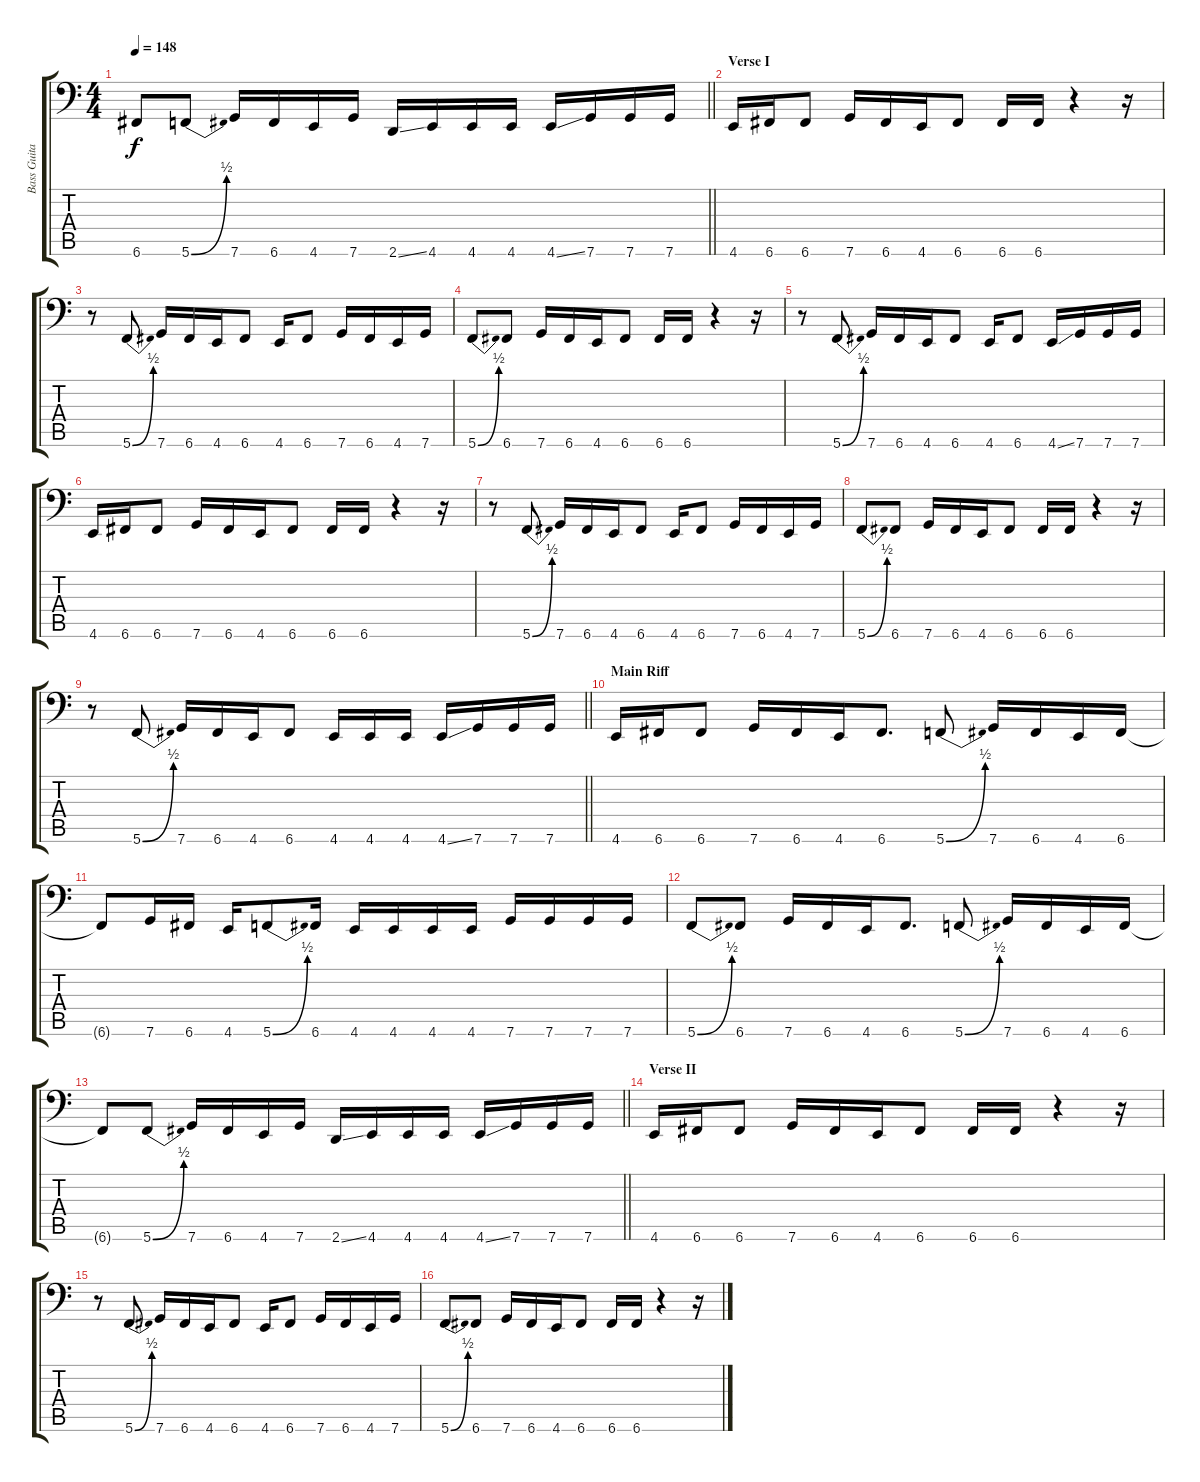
\track ("Bass Guitar" "Bass Guita") {instrument electricbassfinger}
\staff {score tabs}
\tuning (D3 A2 F2 C2 G1 C1) {hide}
\ts (4 4)
\tempo 148
\clef f4
\barLineRight lightlight
\ks c
6.6{t}.8{dy f} 5.6{be (bend 0 0 60 2)}.8 7.6.16 6.6.16 4.6.16 7.6.16 2.6{ss}.16 4.6.16 4.6.16 4.6.16 4.6{ss}.16 7.6.16 7.6.16 7.6.16 |
\section ("" "Verse I")
4.6.16 6.6.16 6.6.8 7.6.16 6.6.16 4.6.16 6.6.8 6.6.16 6.6.16 r.4 r.16 |
r.8 5.6{be (bend 0 0 60 2)}.8 7.6.16 6.6.16 4.6.16 6.6.8 4.6.16 6.6.8 7.6.16 6.6.16 4.6.16 7.6.16 |
5.6{be (bend 0 0 60 2)}.8 6.6.8 7.6.16 6.6.16 4.6.16 6.6.8 6.6.16 6.6.16 r.4 r.16 |
r.8 5.6{be (bend 0 0 60 2)}.8 7.6.16 6.6.16 4.6.16 6.6.8 4.6.16 6.6.8 4.6{ss}.16 7.6.16 7.6.16 7.6.16 |
4.6.16 6.6.16 6.6.8 7.6.16 6.6.16 4.6.16 6.6.8 6.6.16 6.6.16 r.4 r.16 |
r.8 5.6{be (bend 0 0 60 2)}.8 7.6.16 6.6.16 4.6.16 6.6.8 4.6.16 6.6.8 7.6.16 6.6.16 4.6.16 7.6.16 |
5.6{be (bend 0 0 60 2)}.8 6.6.8 7.6.16 6.6.16 4.6.16 6.6.8 6.6.16 6.6.16 r.4 r.16 |
\barLineRight lightlight
r.8 5.6{be (bend 0 0 60 2)}.8 7.6.16 6.6.16 4.6.16 6.6.8 4.6.16 4.6.16 4.6.16 4.6{ss}.16 7.6.16 7.6.16 7.6.16 |
\section ("" "Main Riff")
4.6.16 6.6.16 6.6.8 7.6.16 6.6.16 4.6.16 6.6.8{d} 5.6{be (bend 0 0 60 2)}.8 7.6.16 6.6.16 4.6.16 6.6.16 |
6.6{t}.8 7.6.16 6.6.16 4.6.16 5.6{be (bend 0 0 60 2)}.8 6.6.16 4.6.16 4.6.16 4.6.16 4.6.16 7.6.16 7.6.16 7.6.16 7.6.16 |
5.6{be (bend 0 0 60 2)}.8 6.6.8 7.6.16 6.6.16 4.6.16 6.6.8{d} 5.6{be (bend 0 0 60 2)}.8 7.6.16 6.6.16 4.6.16 6.6.16 |
\barLineRight lightlight
6.6{t}.8 5.6{be (bend 0 0 60 2)}.8 7.6.16 6.6.16 4.6.16 7.6.16 2.6{ss}.16 4.6.16 4.6.16 4.6.16 4.6{ss}.16 7.6.16 7.6.16 7.6.16 |
\section ("" "Verse II")
4.6.16 6.6.16 6.6.8 7.6.16 6.6.16 4.6.16 6.6.8 6.6.16 6.6.16 r.4 r.16 |
r.8 5.6{be (bend 0 0 60 2)}.8 7.6.16 6.6.16 4.6.16 6.6.8 4.6.16 6.6.8 7.6.16 6.6.16 4.6.16 7.6.16 |
5.6{be (bend 0 0 60 2)}.8 6.6.8 7.6.16 6.6.16 4.6.16 6.6.8 6.6.16 6.6.16 r.4 r.16
